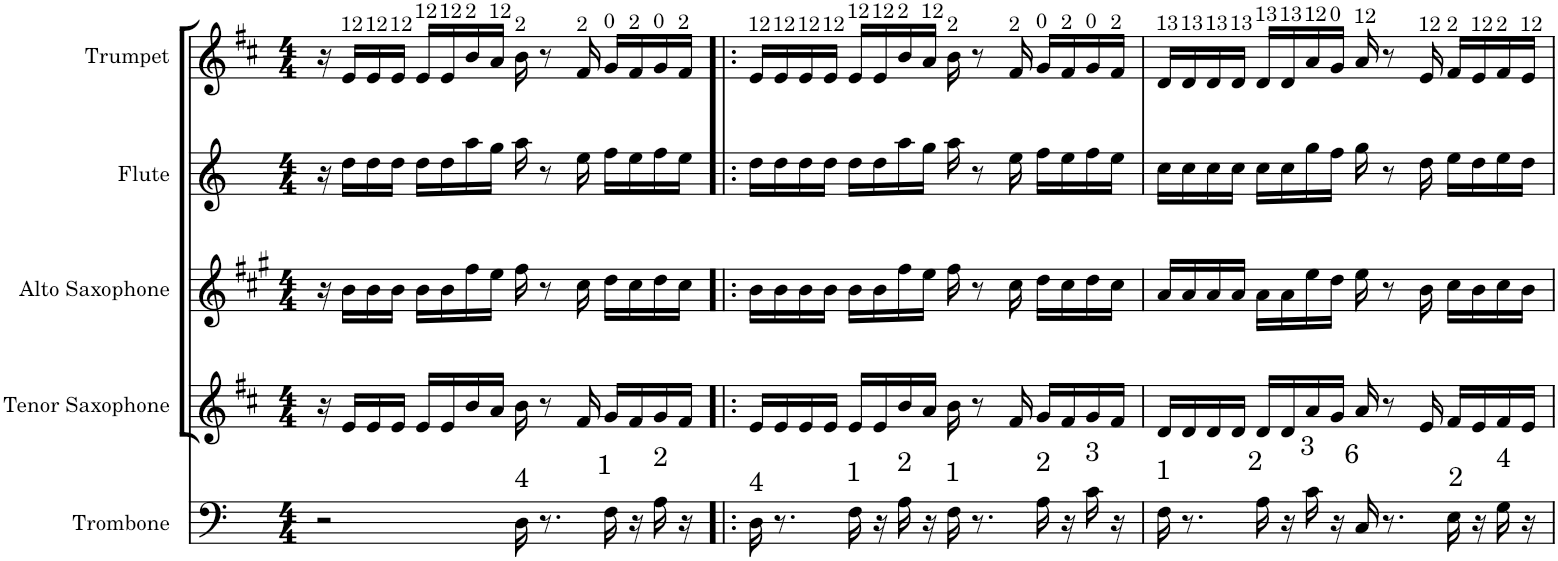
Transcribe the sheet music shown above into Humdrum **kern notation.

**kern	**kern	**kern	**kern	**kern	**kern	**kern
*part7	*part6	*part5	*part4	*part3	*part2	*part1
*staff7	*staff6	*staff5	*staff4	*staff3	*staff2	*staff1
*I"Tuba	*I"Trombone	*I"Trombone	*I"Tenor Saxophone	*I"Alto Saxophone	*I"Flute	*I"Trumpet
*I'Tba.	*I'Trb.	*I'Tbn.	*I'T. Sax.	*I'A. Sax.	*I'Flt.	*I'Tpt.
*stria5	*stria5	*	*	*	*	*
*clefG2	*clefF4	*clefF4	*clefG2	*clefG2	*clefG2	*clefG2
*Trd15c25	*	*	*Trd8c14	*Trd5c9	*	*Trd1c2
*k[f#c#]	*k[]	*k[]	*k[f#c#]	*k[f#c#g#]	*k[]	*k[f#c#]
*M4/4	*M4/4	*M4/4	*M4/4	*M4/4	*M4/4	*M4/4
=1	=1	=1	=1	=1	=1	=1
2r	2r	2r	16r	16r	16r	16r
!	!	!	!	!	!	!LO:TX:a:t=12
.	.	.	16e/LL	16b\LL	16dd\LL	16e/LL
!	!	!	!	!	!	!LO:TX:a:t=12
.	.	.	16e/	16b\	16dd\	16e/
!	!	!	!	!	!	!LO:TX:a:t=12
.	.	.	16e/JJ	16b\JJ	16dd\JJ	16e/JJ
!	!	!	!	!	!	!LO:TX:a:t=12
.	.	.	16e/LL	16b\LL	16dd\LL	16e/LL
!	!	!	!	!	!	!LO:TX:a:t=12
.	.	.	16e/	16b\	16dd\	16e/
!	!	!	!	!	!	!LO:TX:a:t=2
.	.	.	16b/	16ff#\	16aa\	16b/
!	!	!	!	!	!	!LO:TX:a:t=12
.	.	.	16a/JJ	16ee\JJ	16gg\JJ	16a/JJ
!	!	!	!	!	!	!LO:TX:a:t=2
!	!	!LO:TX:a:t=4	!	!	!	!
!	!LO:TX:a:t=4	!	!	!	!	!
!LO:TX:a:t=12	!	!	!	!	!	!
16e-X	16D	16D\	16b\	16ff#\	16aa\	16b\
!LO:N:vis=8	!LO:N:vis=8	!	!	!	!	!
8.r	8.r	8.r	8r	8r	8r	8r
!	!	!	!	!	!	!LO:TX:a:t=2
.	.	.	16f#/	16cc#\	16ee\	16f#/
!	!	!	!	!	!	!LO:TX:a:t=0
!	!	!LO:TX:a:t=1	!	!	!	!
!	!LO:TX:a:t=1	!	!	!	!	!
!LO:TX:a:t=0	!	!	!	!	!	!
16g-X	16F	16F\	16g/LL	16dd\LL	16ff\LL	16g/LL
!	!	!	!	!	!	!LO:TX:a:t=2
16r	16r	16r	16f#/	16cc#\	16ee\	16f#/
!	!	!	!	!	!	!LO:TX:a:t=0
!	!	!LO:TX:a:t=2	!	!	!	!
!	!LO:TX:a:t=2	!	!	!	!	!
!LO:TX:a:t=2	!	!	!	!	!	!
16b-X	16A	16A\	16g/	16dd\	16ff\	16g/
!	!	!	!	!	!	!LO:TX:a:t=2
16r	16r	16r	16f#/JJ	16cc#\JJ	16ee\JJ	16f#/JJ
=2!|:	=2!|:	=2!|:	=2!|:	=2!|:	=2!|:	=2!|:
!	!	!	!	!	!	!LO:TX:a:t=12
!	!	!LO:TX:a:t=4	!	!	!	!
!	!LO:TX:a:t=4	!	!	!	!	!
!LO:TX:a:t=12	!	!	!	!	!	!
16e-X	16D	16D\	16e/LL	16b\LL	16dd\LL	16e/LL
!	!	!	!	!	!	!LO:TX:a:t=12
!LO:N:vis=8	!LO:N:vis=8	!	!	!	!	!
8.r	8.r	8.r	16e/	16b\	16dd\	16e/
!	!	!	!	!	!	!LO:TX:a:t=12
.	.	.	16e/	16b\	16dd\	16e/
!	!	!	!	!	!	!LO:TX:a:t=12
.	.	.	16e/JJ	16b\JJ	16dd\JJ	16e/JJ
!	!	!	!	!	!	!LO:TX:a:t=12
!	!	!LO:TX:a:t=1	!	!	!	!
!	!LO:TX:a:t=1	!	!	!	!	!
!LO:TX:a:t=0	!	!	!	!	!	!
16g-X	16F	16F\	16e/LL	16b\LL	16dd\LL	16e/LL
!	!	!	!	!	!	!LO:TX:a:t=12
16r	16r	16r	16e/	16b\	16dd\	16e/
!	!	!	!	!	!	!LO:TX:a:t=2
!	!	!LO:TX:a:t=2	!	!	!	!
!	!LO:TX:a:t=2	!	!	!	!	!
!LO:TX:a:t=2	!	!	!	!	!	!
16b-X	16A	16A\	16b/	16ff#\	16aa\	16b/
!	!	!	!	!	!	!LO:TX:a:t=12
16r	16r	16r	16a/JJ	16ee\JJ	16gg\JJ	16a/JJ
!	!	!	!	!	!	!LO:TX:a:t=2
!	!	!LO:TX:a:t=1	!	!	!	!
!	!LO:TX:a:t=1	!	!	!	!	!
!LO:TX:a:t=0	!	!	!	!	!	!
16g-	16F	16F\	16b\	16ff#\	16aa\	16b\
!LO:N:vis=8	!LO:N:vis=8	!	!	!	!	!
8.r	8.r	8.r	8r	8r	8r	8r
!	!	!	!	!	!	!LO:TX:a:t=2
.	.	.	16f#/	16cc#\	16ee\	16f#/
!	!	!	!	!	!	!LO:TX:a:t=0
!	!	!LO:TX:a:t=2	!	!	!	!
!	!LO:TX:a:t=2	!	!	!	!	!
!LO:TX:a:t=2	!	!	!	!	!	!
16b-	16A	16A\	16g/LL	16dd\LL	16ff\LL	16g/LL
!	!	!	!	!	!	!LO:TX:a:t=2
16r	16r	16r	16f#/	16cc#\	16ee\	16f#/
!	!	!	!	!	!	!LO:TX:a:t=0
!	!	!LO:TX:a:t=3	!	!	!	!
!	!LO:TX:a:t=3	!	!	!	!	!
!LO:TX:a:t=1	!	!	!	!	!	!
16dd-X	16c	16c\	16g/	16dd\	16ff\	16g/
!	!	!	!	!	!	!LO:TX:a:t=2
16r	16r	16r	16f#/JJ	16cc#\JJ	16ee\JJ	16f#/JJ
=3	=3	=3	=3	=3	=3	=3
!	!	!	!	!	!	!LO:TX:a:t=13
!	!	!LO:TX:a:t=1	!	!	!	!
!	!LO:TX:a:t=1	!	!	!	!	!
!LO:TX:a:t=0	!	!	!	!	!	!
16g-X	16F	16F\	16d/LL	16a/LL	16cc\LL	16d/LL
!	!	!	!	!	!	!LO:TX:a:t=13
!LO:N:vis=8	!LO:N:vis=8	!	!	!	!	!
8.r	8.r	8.r	16d/	16a/	16cc\	16d/
!	!	!	!	!	!	!LO:TX:a:t=13
.	.	.	16d/	16a/	16cc\	16d/
!	!	!	!	!	!	!LO:TX:a:t=13
.	.	.	16d/JJ	16a/JJ	16cc\JJ	16d/JJ
!	!	!	!	!	!	!LO:TX:a:t=13
!	!	!LO:TX:a:t=2	!	!	!	!
!	!LO:TX:a:t=2	!	!	!	!	!
!LO:TX:a:t=2	!	!	!	!	!	!
16b-X	16A	16A\	16d/LL	16a\LL	16cc\LL	16d/LL
!	!	!	!	!	!	!LO:TX:a:t=13
16r	16r	16r	16d/	16a\	16cc\	16d/
!	!	!	!	!	!	!LO:TX:a:t=12
!	!	!LO:TX:a:t=3	!	!	!	!
!	!LO:TX:a:t=3	!	!	!	!	!
!LO:TX:a:t=1	!	!	!	!	!	!
16dd-X	16c	16c\	16a/	16ee\	16gg\	16a/
!	!	!	!	!	!	!LO:TX:a:t=0
16r	16r	16r	16g/JJ	16dd\JJ	16ff\JJ	16g/JJ
!	!	!	!	!	!	!LO:TX:a:t=12
!	!	!LO:TX:a:t=6	!	!	!	!
!	!LO:TX:a:t=6	!	!	!	!	!
!	!LO:TX:a:t=1	!	!	!	!	!
!LO:TX:a:t=13	!	!	!	!	!	!
16d-X	16C	16C/	16a/	16ee\	16gg\	16a/
!LO:N:vis=8	!LO:N:vis=8	!	!	!	!	!
8.r	8.r	8.r	8r	8r	8r	8r
!	!	!	!	!	!	!LO:TX:a:t=12
.	.	.	16e/	16b\	16dd\	16e/
!	!	!	!	!	!	!LO:TX:a:t=2
!	!	!LO:TX:a:t=2	!	!	!	!
!	!LO:TX:a:t=2	!	!	!	!	!
!LO:TX:a:t=2	!	!	!	!	!	!
16fn	16E	16E\	16f#/LL	16cc#\LL	16ee\LL	16f#/LL
!	!	!	!	!	!	!LO:TX:a:t=12
16r	16r	16r	16e/	16b\	16dd\	16e/
!	!	!	!	!	!	!LO:TX:a:t=2
!	!	!LO:TX:a:t=4	!	!	!	!
!	!LO:TX:a:t=4	!	!	!	!	!
!LO:TX:a:t=12	!	!	!	!	!	!
16a-X	16G	16G\	16f#/	16cc#\	16ee\	16f#/
!	!	!	!	!	!	!LO:TX:a:t=12
16r	16r	16r	16e/JJ	16b\JJ	16dd\JJ	16e/JJ
=	=	=	=	=	=	=
*-	*-	*-	*-	*-	*-	*-
